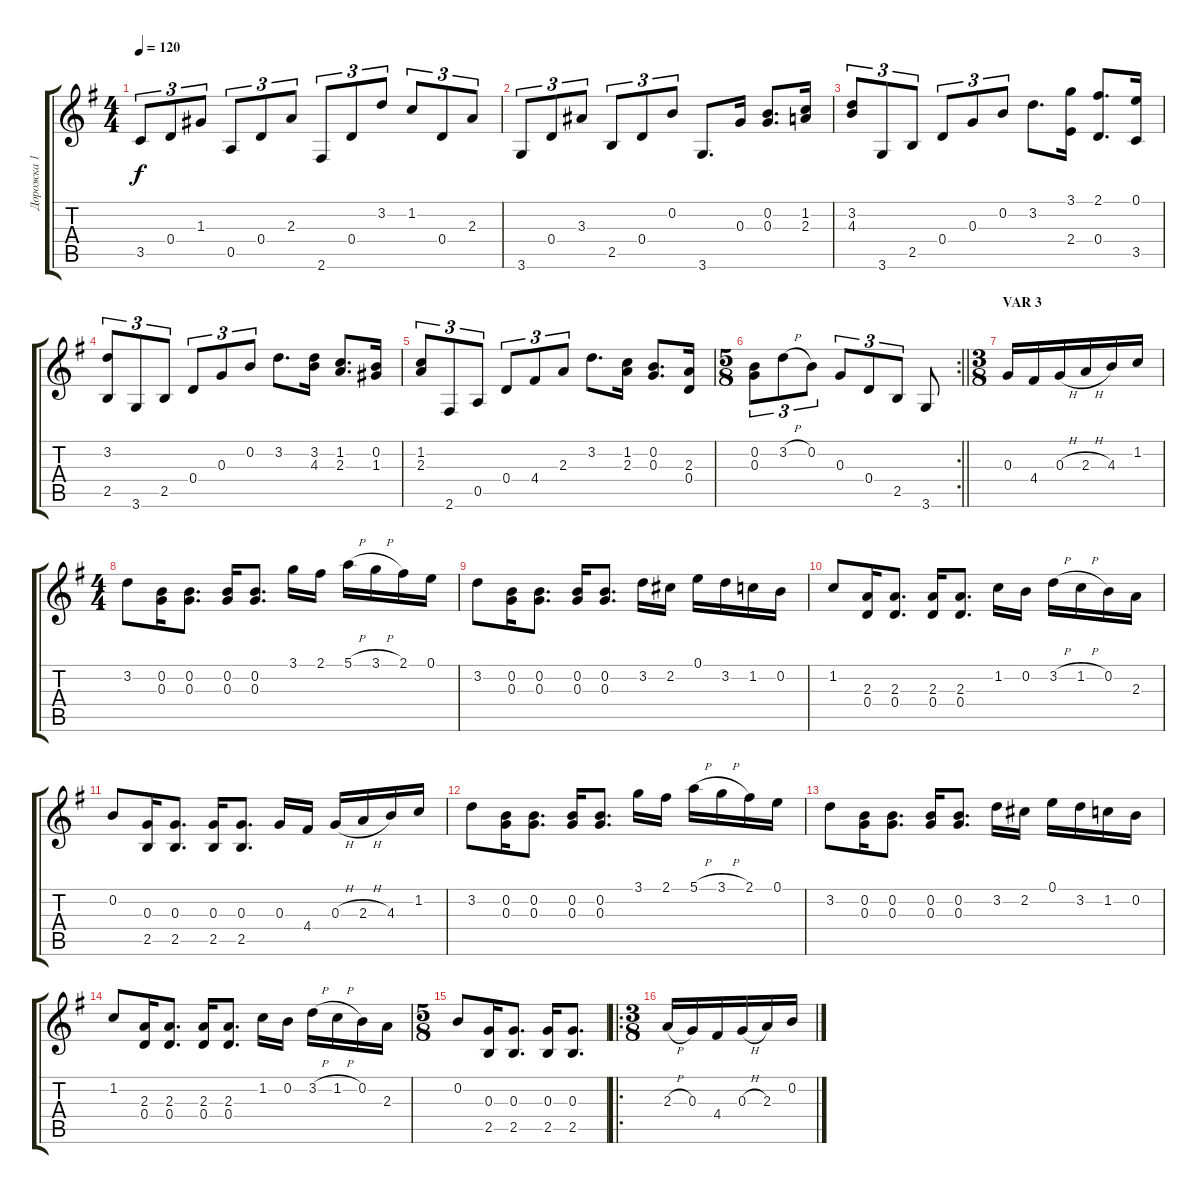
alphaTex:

\track ("Дорожка 1" "Дорожка 1") {instrument acousticguitarnylon}
\staff {score tabs}
\tuning (E4 B3 G3 D3 A2 E2) {hide}
\ts (4 4)
\tempo 120
\clef g2
\ks eminor
3.5.8{tu (3 2) dy f} 0.4.8{tu (3 2)} 1.3.8{tu (3 2)} 0.5.8{tu (3 2)} 0.4.8{tu (3 2)} 2.3.8{tu (3 2)} 2.6.8{tu (3 2)} 0.4.8{tu (3 2)} 3.2.8{tu (3 2)} 1.2.8{tu (3 2)} 0.4.8{tu (3 2)} 2.3.8{tu (3 2)} |
3.6.8{tu (3 2)} 0.4.8{tu (3 2)} 3.3.8{tu (3 2)} 2.5.8{tu (3 2)} 0.4.8{tu (3 2)} 0.2.8{tu (3 2)} 3.6.8{d} 0.3.16 (0.2 0.3).8{d} (1.2 2.3).16 |
(3.2 4.3).8{tu (3 2)} 3.6.8{tu (3 2)} 2.5.8{tu (3 2)} 0.4.8{tu (3 2)} 0.3.8{tu (3 2)} 0.2.8{tu (3 2)} 3.2.8{d} (3.1 2.4).16 (2.1 0.4).8{d} (0.1 3.5).16 |
(3.2 2.5).8{tu (3 2)} 3.6.8{tu (3 2)} 2.5.8{tu (3 2)} 0.4.8{tu (3 2)} 0.3.8{tu (3 2)} 0.2.8{tu (3 2)} 3.2.8{d} (3.2 4.3).16 (1.2 2.3).8{d} (0.2 1.3).16 |
(1.2 2.3).8{tu (3 2)} 2.6.8{tu (3 2)} 0.5.8{tu (3 2)} 0.4.8{tu (3 2)} 4.4.8{tu (3 2)} 2.3.8{tu (3 2)} 3.2.8{d} (1.2 2.3).16 (0.2 0.3).8{d} (2.3 0.4).16 |
\rc 2
\ts (5 8)
\barLineRight lightlight
(0.2 0.3).8{tu (3 2)} 3.2{h}.8{tu (3 2)} 0.2.8{tu (3 2)} 0.3.8{tu (3 2)} 0.4.8{tu (3 2)} 2.5.8{tu (3 2)} 3.6.8 |
\ts (3 8)
\section ("" "VAR 3")
0.3.16 4.4.16 0.3{h}.16 2.3{h}.16 4.3.16 1.2.16 |
\ts (4 4)
3.2.8 (0.2 0.3).16 (0.2 0.3).8{d} (0.2 0.3).16 (0.2 0.3).8{d} 3.1.16 2.1.16 5.1{h}.16 3.1{h}.16 2.1.16 0.1.16 |
3.2.8 (0.2 0.3).16 (0.2 0.3).8{d} (0.2 0.3).16 (0.2 0.3).8{d} 3.2.16 2.2.16 0.1.16 3.2.16 1.2.16 0.2.16 |
1.2.8 (2.3 0.4).16 (2.3 0.4).8{d} (2.3 0.4).16 (2.3 0.4).8{d} 1.2.16 0.2.16 3.2{h}.16 1.2{h}.16 0.2.16 2.3.16 |
0.2.8 (0.3 2.5).16 (0.3 2.5).8{d} (0.3 2.5).16 (0.3 2.5).8{d} 0.3.16 4.4.16 0.3{h}.16 2.3{h}.16 4.3.16 1.2.16 |
3.2.8 (0.2 0.3).16 (0.2 0.3).8{d} (0.2 0.3).16 (0.2 0.3).8{d} 3.1.16 2.1.16 5.1{h}.16 3.1{h}.16 2.1.16 0.1.16 |
3.2.8 (0.2 0.3).16 (0.2 0.3).8{d} (0.2 0.3).16 (0.2 0.3).8{d} 3.2.16 2.2.16 0.1.16 3.2.16 1.2.16 0.2.16 |
1.2.8 (2.3 0.4).16 (2.3 0.4).8{d} (2.3 0.4).16 (2.3 0.4).8{d} 1.2.16 0.2.16 3.2{h}.16 1.2{h}.16 0.2.16 2.3.16 |
\ts (5 8)
0.2.8 (0.3 2.5).16 (0.3 2.5).8{d} (0.3 2.5).16 (0.3 2.5).8{d} |
\ro
\ts (3 8)
2.3{h}.16 0.3.16 4.4.16 0.3{h}.16 2.3.16 0.2.16
